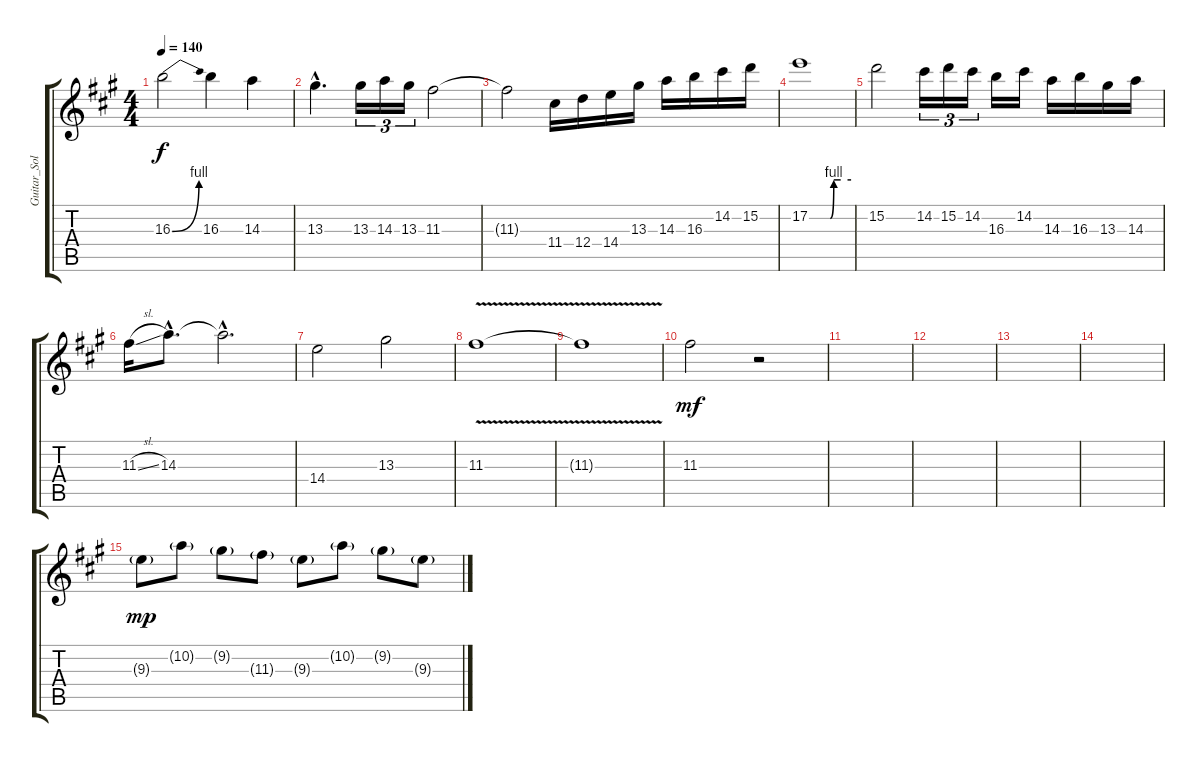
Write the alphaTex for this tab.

\track ("Guitar_Solos" "Guitar_Sol") {instrument overdrivenguitar}
\staff {score tabs}
\tuning (E4 B3 G3 D3 A2 E2) {hide}
\ts (4 4)
\tempo 140
\clef g2
\ks a
16.3{be (bend 0 0 60 4)}.2{dy f} 16.3.4 14.3.4 |
13.3{hac}.4{d} 13.3.16{tu (3 2)} 14.3.16{tu (3 2)} 13.3.16{tu (3 2)} 11.3.2 |
11.3{t}.2 11.4.16 12.4.16 14.4.16 13.3.16 14.3.16 16.3.16 14.2.16 15.2.16 |
17.2{be (custom 0 0 30 0 35 4 45 4 60 4)}.1 |
15.2.2 14.2.16{tu (3 2)} 15.2.16{tu (3 2)} 14.2.16{tu (3 2)} 16.3.16 14.2.16 14.3.16 16.3.16 13.3.16 14.3.16 |
11.3{sl}.16 14.3{hac}.8{d} 14.3{hac t}.2{d} |
14.4.2 13.3.2 |
11.3{v}.1 |
11.3{t}.1 |
11.3.2{dy mf} r.2 |
|
|
|
|
9.3{g}.8{dy mp} 10.2{g}.8 9.2{g}.8 11.3{g}.8 9.3{g}.8 10.2{g}.8 9.2{g}.8 9.3{g}.8
